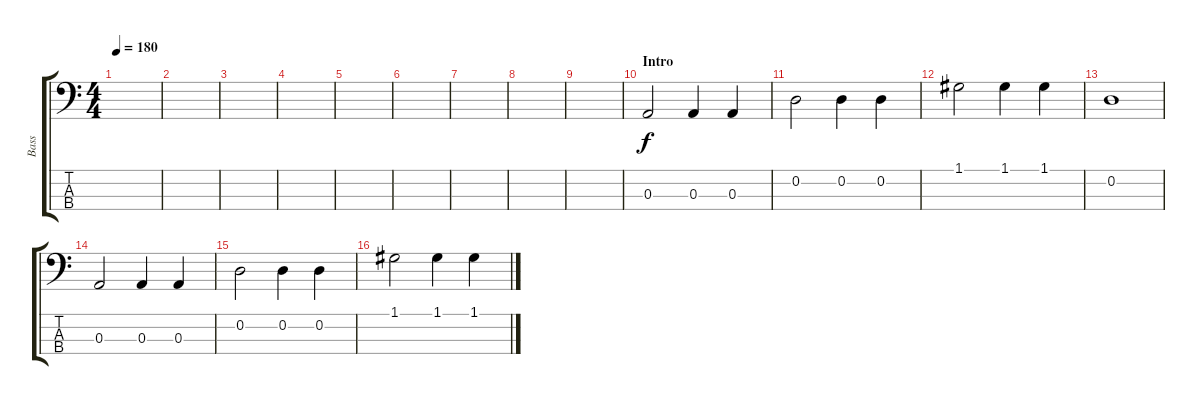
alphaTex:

\track ("Bass" "Bass") {instrument electricbassfinger}
\staff {score tabs}
\tuning (G2 D2 A1 E1) {hide}
\ts (4 4)
\tempo 180
\clef f4
\ks c
|
|
|
|
|
|
|
|
|
\section ("" "Intro")
0.3.2 0.3.4 0.3.4 |
0.2.2 0.2.4 0.2.4 |
1.1.2 1.1.4 1.1.4 |
0.2.1 |
0.3.2 0.3.4 0.3.4 |
0.2.2 0.2.4 0.2.4 |
1.1.2 1.1.4 1.1.4
